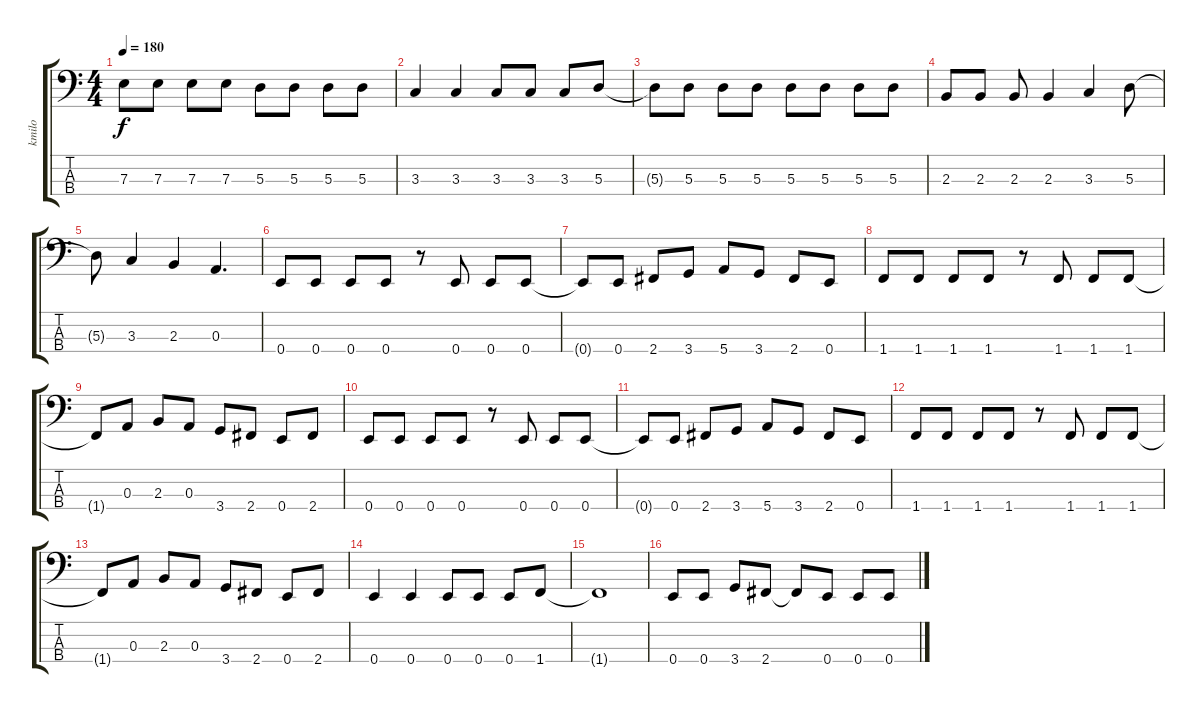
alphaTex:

\track ("kmilo" "kmilo") {instrument electricbassfinger}
\staff {score tabs}
\tuning (G2 D2 A1 E1) {hide}
\ts (4 4)
\tempo 180
\clef f4
\ks c
7.3{t}.8{dy f} 7.3.8 7.3.8 7.3.8 5.3.8 5.3.8 5.3.8 5.3.8 |
3.3.4 3.3.4 3.3.8 3.3.8 3.3.8 5.3.8 |
5.3{t}.8 5.3.8 5.3.8 5.3.8 5.3.8 5.3.8 5.3.8 5.3.8 |
2.3.8 2.3.8 2.3.8 2.3.4 3.3.4 5.3.8 |
5.3{t}.8 3.3.4 2.3.4 0.3.4{d} |
0.4.8 0.4.8 0.4.8 0.4.8 r.8 0.4.8 0.4.8 0.4.8 |
0.4{t}.8 0.4.8 2.4.8 3.4.8 5.4.8 3.4.8 2.4.8 0.4.8 |
1.4.8 1.4.8 1.4.8 1.4.8 r.8 1.4.8 1.4.8 1.4.8 |
1.4{t}.8 0.3.8 2.3.8 0.3.8 3.4.8 2.4.8 0.4.8 2.4.8 |
0.4.8 0.4.8 0.4.8 0.4.8 r.8 0.4.8 0.4.8 0.4.8 |
0.4{t}.8 0.4.8 2.4.8 3.4.8 5.4.8 3.4.8 2.4.8 0.4.8 |
1.4.8 1.4.8 1.4.8 1.4.8 r.8 1.4.8 1.4.8 1.4.8 |
1.4{t}.8 0.3.8 2.3.8 0.3.8 3.4.8 2.4.8 0.4.8 2.4.8 |
0.4.4 0.4.4 0.4.8 0.4.8 0.4.8 1.4.8 |
1.4{t}.1 |
0.4.8 0.4.8 3.4.8 2.4.8 2.4{t}.8 0.4.8 0.4.8 0.4.8
